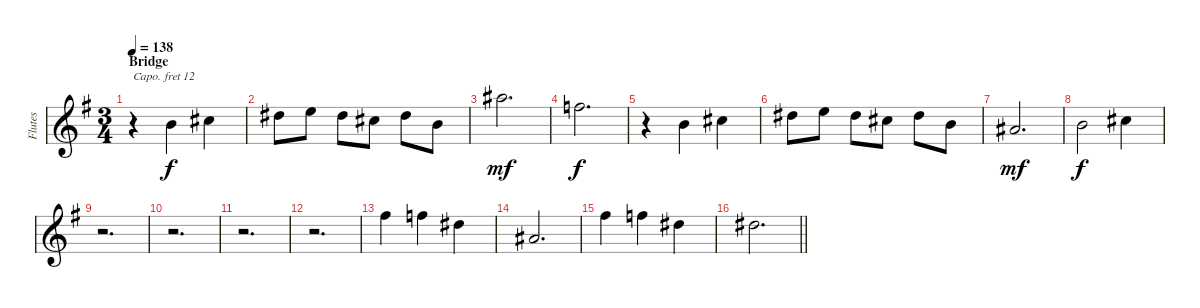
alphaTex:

\track ("Flutes" "Flutes") {instrument flute}
\staff {score}
\capo 12
\tuning (Eb4 Bb3 Gb3 Db3 Ab2 Eb2) {hide}
\ts (3 4)
\section ("" "Bridge")
\tempo 138
\clef g2
\ks eminor
r.4{dy f} 1.2.4 3.2.4 |
5.2.8 6.2.8 5.2.8 3.2.8 5.2.8 5.3.8 |
7.1.2{d dy mf} |
7.2.2{d dy f} |
r.4 1.2.4 3.2.4 |
5.2.8 6.2.8 5.2.8 3.2.8 5.2.8 5.3.8 |
4.3.2{d dy mf} |
5.3.2{dy f} 7.3.4 |
r.2{d} |
r.2{d} |
r.2{d} |
r.2{d} |
8.2.4 7.2.4 5.2.4 |
4.3.2{d} |
8.2.4 7.2.4 5.2.4 |
\barLineRight lightlight
5.2.2{d}
